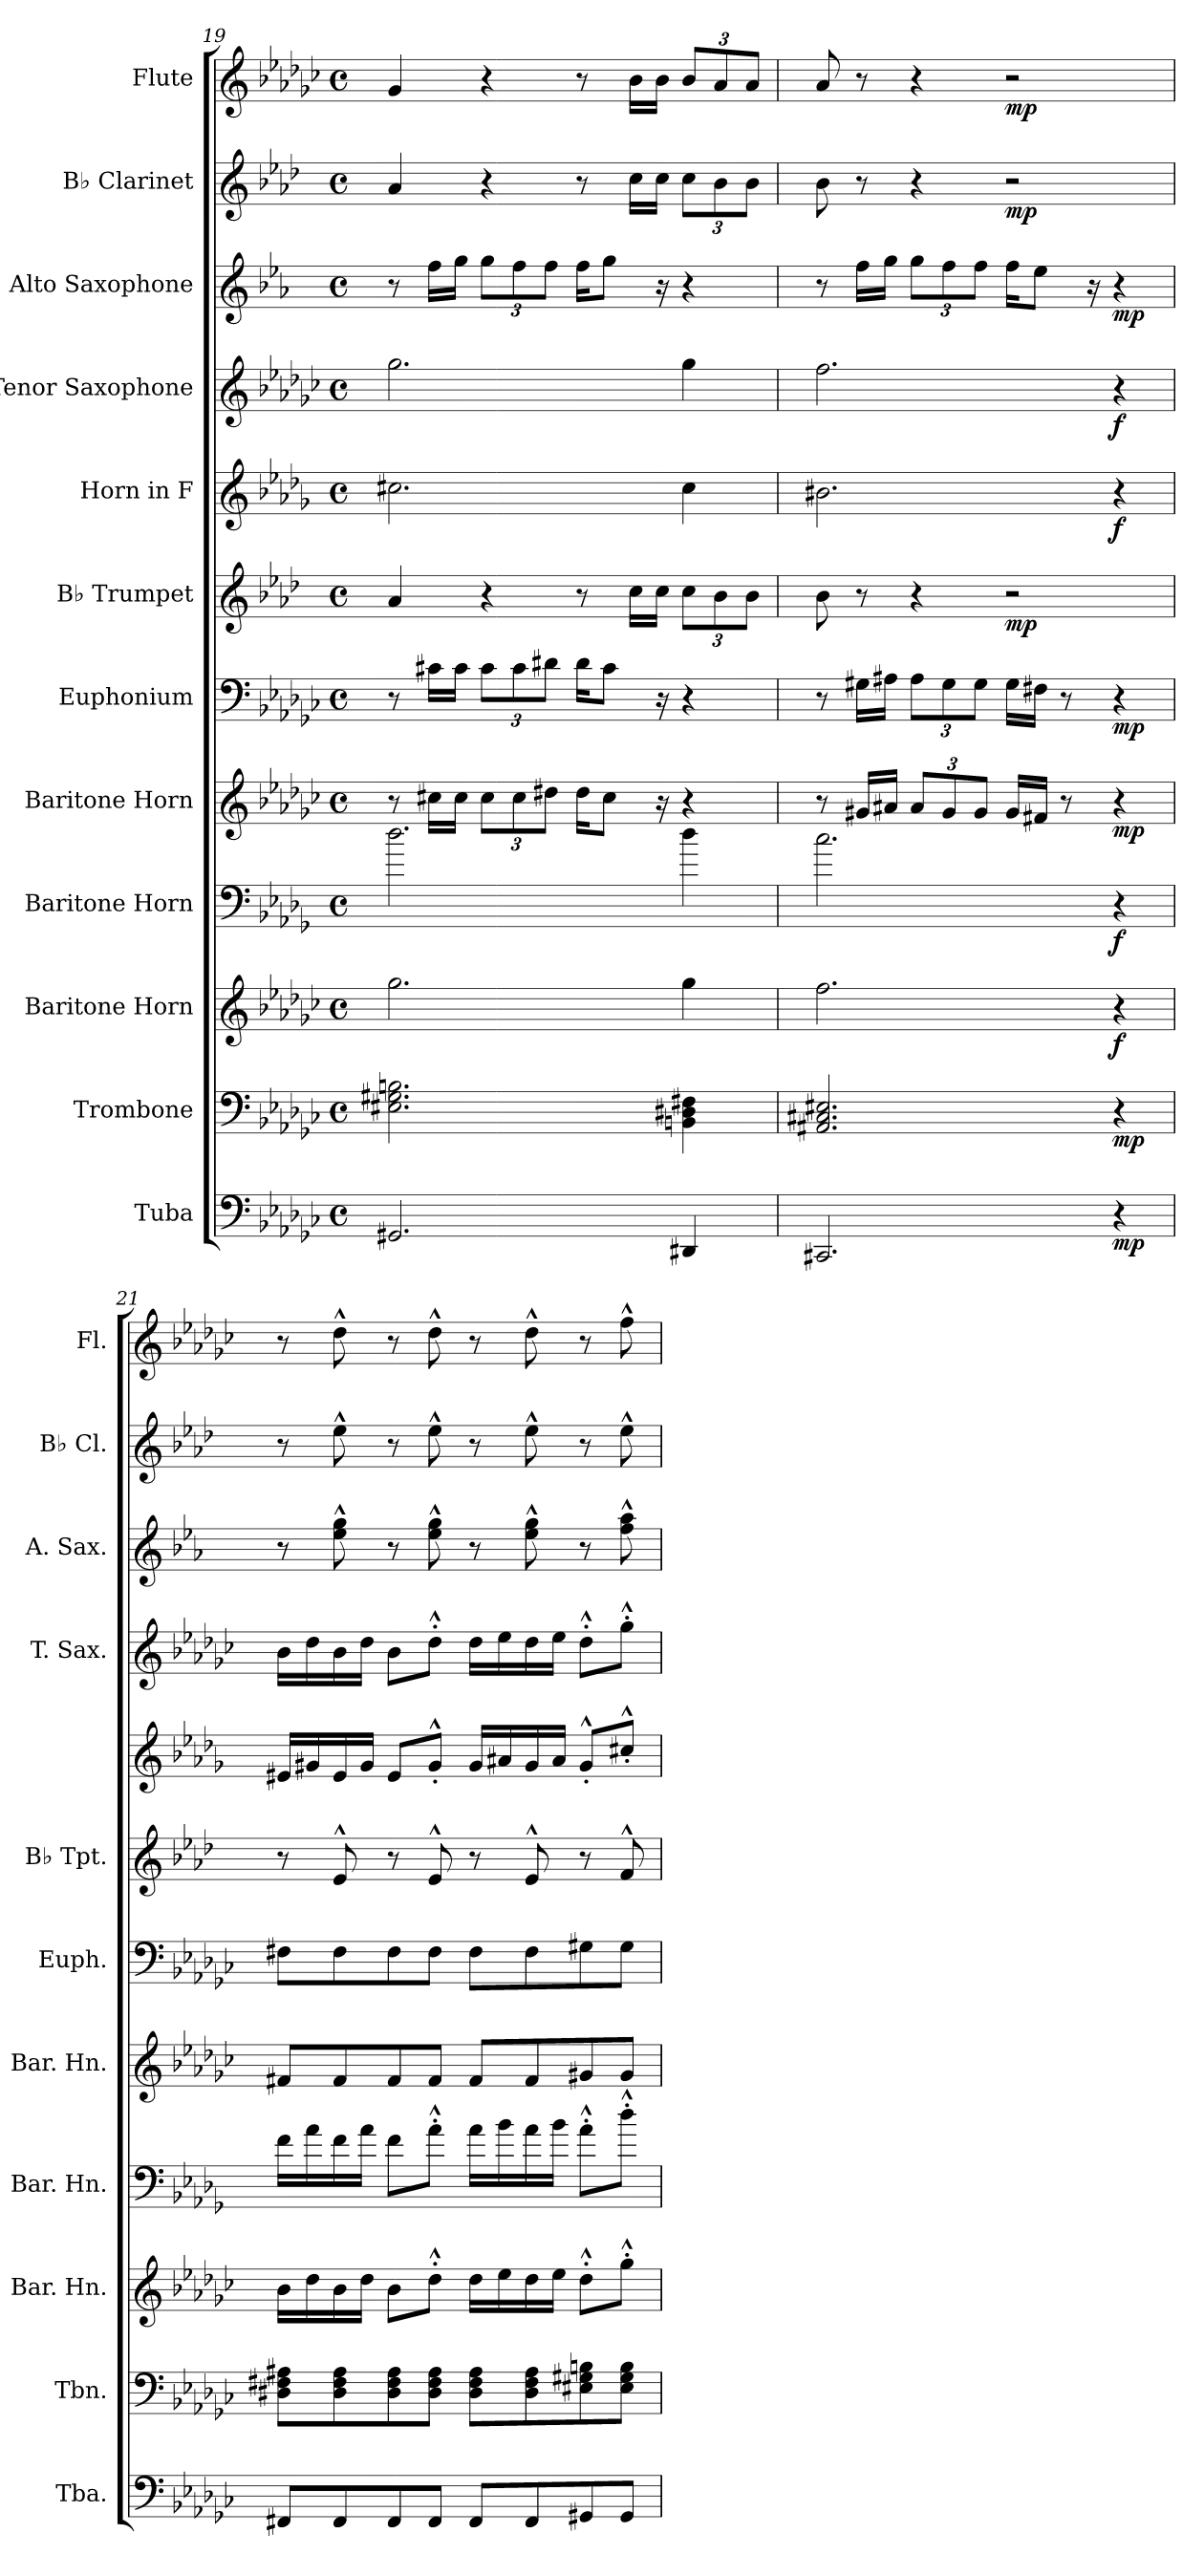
**kern	**dynam	**kern	**dynam	**kern	**dynam	**kern	**dynam	**kern	**dynam	**kern	**dynam	**kern	**dynam	**kern	**dynam	**kern	**dynam	**kern	**dynam	**kern	**dynam	**kern	**dynam
*part12	*part12	*part11	*part11	*part10	*part10	*part9	*part9	*part8	*part8	*part7	*part7	*part6	*part6	*part5	*part5	*part4	*part4	*part3	*part3	*part2	*part2	*part1	*part1
*staff12	*staff12	*staff11	*staff11	*staff10	*staff10	*staff9	*staff9	*staff8	*staff8	*staff7	*staff7	*staff6	*staff6	*staff5	*staff5	*staff4	*staff4	*staff3	*staff3	*staff2	*staff2	*staff1	*staff1
*I"Tuba	*	*I"Trombone	*	*I"Baritone Horn	*	*I"Baritone Horn	*	*I"Baritone Horn	*	*I"Euphonium	*	*I"B♭ Trumpet	*	*I"Horn in F	*	*I"Tenor Saxophone	*	*I"Alto Saxophone	*	*I"B♭ Clarinet	*	*I"Flute	*
*I'Tba.	*	*I'Tbn.	*	*I'Bar. Hn.	*	*I'Bar. Hn.	*	*I'Bar. Hn.	*	*I'Euph.	*	*I'B♭ Tpt.	*	*	*	*I'T. Sax.	*	*I'A. Sax.	*	*I'B♭ Cl.	*	*I'Fl.	*
*clefF4	*	*clefF4	*	*clefG2	*	*clefF4	*	*clefG2	*	*clefF4	*	*clefG2	*	*clefG2	*	*clefG2	*	*clefG2	*	*clefG2	*	*clefG2	*
*	*	*	*	*ITrd8c14	*	*ITrd4c7	*	*ITrd8c14	*	*	*	*ITrd1c2	*	*ITrd4c7	*	*ITrd8c14	*	*ITrd5c9	*	*ITrd1c2	*	*	*
*k[b-e-a-d-g-c-]	*	*k[b-e-a-d-g-c-]	*	*k[b-e-a-d-g-c-]	*	*k[b-e-a-d-g-c-]	*	*k[b-e-a-d-g-c-]	*	*k[b-e-a-d-g-c-]	*	*k[b-e-a-d-g-c-]	*	*k[b-e-a-d-g-c-]	*	*k[b-e-a-d-g-c-]	*	*k[b-e-a-d-g-c-]	*	*k[b-e-a-d-g-c-]	*	*k[b-e-a-d-g-c-]	*
*M4/4	*	*M4/4	*	*M4/4	*	*M4/4	*	*M4/4	*	*M4/4	*	*M4/4	*	*M4/4	*	*M4/4	*	*M4/4	*	*M4/4	*	*M4/4	*
*met(c)	*	*met(c)	*	*met(c)	*	*met(c)	*	*met(c)	*	*met(c)	*	*met(c)	*	*met(c)	*	*met(c)	*	*met(c)	*	*met(c)	*	*met(c)	*
=19	=19	=19	=19	=19	=19	=19	=19	=19	=19	=19	=19	=19	=19	=19	=19	=19	=19	=19	=19	=19	=19	=19	=19
2.GG#X/	.	2.E#X\ 2.G#X\ 2.Bn\	.	2.g-\	.	2.g-\	.	8r	.	8r	.	4g-/	.	2.f#X\	.	2.g-\	.	8r	.	4g-/	.	4g-/	.
.	.	.	.	.	.	.	.	16c#X\LL	.	16c#X\LL	.	.	.	.	.	.	.	16a-\LL	.	.	.	.	.
.	.	.	.	.	.	.	.	16c#\JJ	.	16c#\JJ	.	.	.	.	.	.	.	16b-\JJ	.	.	.	.	.
*	*	*	*	*	*	*	*	*Xbrackettup	*	*Xbrackettup	*	*	*	*	*	*	*	*Xbrackettup	*	*	*	*	*
.	.	.	.	.	.	.	.	12c#\L	.	12c#\L	.	4r	.	.	.	.	.	12b-\L	.	4r	.	4r	.
.	.	.	.	.	.	.	.	12c#\	.	12c#\	.	.	.	.	.	.	.	12a-\	.	.	.	.	.
.	.	.	.	.	.	.	.	12d#X\J	.	12d#X\J	.	.	.	.	.	.	.	12a-\J	.	.	.	.	.
.	.	.	.	.	.	.	.	16d#\KL	.	16d#\KL	.	8r	.	.	.	.	.	16a-\KL	.	8r	.	8r	.
.	.	.	.	.	.	.	.	8c#\J	.	8c#\J	.	.	.	.	.	.	.	8b-\J	.	.	.	.	.
.	.	.	.	.	.	.	.	.	.	.	.	16b-\LL	.	.	.	.	.	.	.	16b-\LL	.	16b-\LL	.
.	.	.	.	.	.	.	.	16r	.	16r	.	16b-\JJ	.	.	.	.	.	16r	.	16b-\JJ	.	16b-\JJ	.
*	*	*	*	*	*	*	*	*	*	*	*	*Xbrackettup	*	*	*	*	*	*	*	*Xbrackettup	*	*Xbrackettup	*
4DD#X/	.	4BBn\ 4D#X\ 4F#X\	.	4g-\	.	4g-\	.	4r	.	4r	.	12b-\L	.	4f#\	.	4g-\	.	4r	.	12b-\L	.	12b-/L	.
.	.	.	.	.	.	.	.	.	.	.	.	12a-\	.	.	.	.	.	.	.	12a-\	.	12a-/	.
.	.	.	.	.	.	.	.	.	.	.	.	12a-\J	.	.	.	.	.	.	.	12a-\J	.	12a-/J	.
=20	=20	=20	=20	=20	=20	=20	=20	=20	=20	=20	=20	=20	=20	=20	=20	=20	=20	=20	=20	=20	=20	=20	=20
2.CC#X/	.	2.AA#X/ 2.C#X/ 2.E#X/	.	2.f\	.	2.f\	.	8r	.	8r	.	8a-\	.	2.e#X\	.	2.f\	.	8r	.	8a-\	.	8a-/	.
.	.	.	.	.	.	.	.	16G#X/LL	.	16G#X\LL	.	8r	.	.	.	.	.	16a-\LL	.	8r	.	8r	.
.	.	.	.	.	.	.	.	16A#X/JJ	.	16A#X\JJ	.	.	.	.	.	.	.	16b-\JJ	.	.	.	.	.
.	.	.	.	.	.	.	.	12A#/L	.	12A#\L	.	4r	.	.	.	.	.	12b-\L	.	4r	.	4r	.
.	.	.	.	.	.	.	.	12G#/	.	12G#\	.	.	.	.	.	.	.	12a-\	.	.	.	.	.
.	.	.	.	.	.	.	.	12G#/J	.	12G#\J	.	.	.	.	.	.	.	12a-\J	.	.	.	.	.
!	!	!	!	!	!	!	!	!	!	!	!	!	!LO:DY:b	!	!	!	!	!	!	!	!LO:DY:b	!	!LO:DY:b
.	.	.	.	.	.	.	.	16G#/LL	.	16G#\LL	.	2r	mp	.	.	.	.	16a-\KL	.	2r	mp	2r	mp
.	.	.	.	.	.	.	.	16F#X/JJ	.	16F#X\JJ	.	.	.	.	.	.	.	8g-\J	.	.	.	.	.
.	.	.	.	.	.	.	.	8r	.	8r	.	.	.	.	.	.	.	.	.	.	.	.	.
.	.	.	.	.	.	.	.	.	.	.	.	.	.	.	.	.	.	16r	.	.	.	.	.
!	!LO:DY:b	!	!LO:DY:b	!	!LO:DY:b	!	!LO:DY:b	!	!LO:DY:b	!	!LO:DY:b	!	!	!	!LO:DY:b	!	!LO:DY:b	!	!LO:DY:b	!	!	!	!
4r	mp	4r	mp	4r	f	4r	f	4r	mp	4r	mp	.	.	4r	f	4r	f	4r	mp	.	.	.	.
!!LO:PB:g=z
=21	=21	=21	=21	=21	=21	=21	=21	=21	=21	=21	=21	=21	=21	=21	=21	=21	=21	=21	=21	=21	=21	=21	=21
8FF#X/L	.	8D#X\ 8F#X\ 8A#X\L	.	16B-\LL	.	16B-\LL	.	8F#X/L	.	8F#X\L	.	8r	.	16A#X/LL	.	16B-\LL	.	8r	.	8r	.	8r	.
.	.	.	.	16d-\	.	16d-\	.	.	.	.	.	.	.	16c#X/	.	16d-\	.	.	.	.	.	.	.
8FF#/	.	8D#\ 8F#\ 8A#\	.	16B-\	.	16B-\	.	8F#/	.	8F#\	.	8d-^^/	.	16A#/	.	16B-\	.	8g-\^^ 8b-\^^	.	8dd-^^\	.	8dd-^^\	.
.	.	.	.	16d-\JJ	.	16d-\JJ	.	.	.	.	.	.	.	16c#/JJ	.	16d-\JJ	.	.	.	.	.	.	.
8FF#/	.	8D#\ 8F#\ 8A#\	.	8B-\L	.	8B-\L	.	8F#/	.	8F#\	.	8r	.	8A#/L	.	8B-\L	.	8r	.	8r	.	8r	.
8FF#/J	.	8D#\ 8F#\ 8A#\J	.	8d-^^'\J	.	8d-^^'\J	.	8F#/J	.	8F#\J	.	8d-^^/	.	8c#^^'/J	.	8d-^^'\J	.	8g-\^^ 8b-\^^	.	8dd-^^\	.	8dd-^^\	.
8FF#/L	.	8D#\ 8F#\ 8A#\L	.	16d-\LL	.	16d-\LL	.	8F#/L	.	8F#\L	.	8r	.	16c#/LL	.	16d-\LL	.	8r	.	8r	.	8r	.
.	.	.	.	16e-\	.	16e-\	.	.	.	.	.	.	.	16d#X/	.	16e-\	.	.	.	.	.	.	.
8FF#/	.	8D#\ 8F#\ 8A#\	.	16d-\	.	16d-\	.	8F#/	.	8F#\	.	8d-^^/	.	16c#/	.	16d-\	.	8g-\^^ 8b-\^^	.	8dd-^^\	.	8dd-^^\	.
.	.	.	.	16e-\JJ	.	16e-\JJ	.	.	.	.	.	.	.	16d#/JJ	.	16e-\JJ	.	.	.	.	.	.	.
8GG#X/	.	8E#X\ 8G#X\ 8Bn\	.	8d-^^'\L	.	8d-^^'\L	.	8G#X/	.	8G#X\	.	8r	.	8c#^^'/L	.	8d-^^'\L	.	8r	.	8r	.	8r	.
8GG#/J	.	8E#\ 8G#\ 8B\J	.	8g-'^^\J	.	8g-'^^\J	.	8G#/J	.	8G#\J	.	8e-^^/	.	8f#X'^^/J	.	8g-'^^\J	.	8a-\^^ 8cc-\^^	.	8dd-^^\	.	8ff^^\	.
=	=	=	=	=	=	=	=	=	=	=	=	=	=	=	=	=	=	=	=	=	=	=	=
*-	*-	*-	*-	*-	*-	*-	*-	*-	*-	*-	*-	*-	*-	*-	*-	*-	*-	*-	*-	*-	*-	*-	*-
